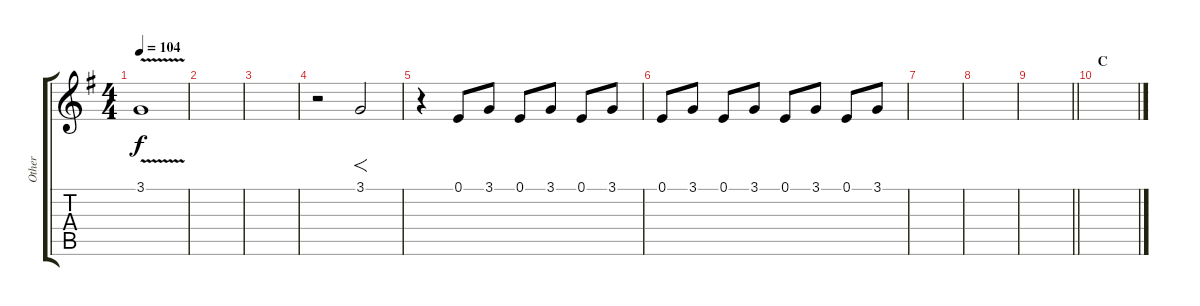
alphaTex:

\track ("Other" "Other") {instrument lead1square}
\staff {score tabs}
\tuning (E4 B3 G3 D3 A2 E2) {hide}
\ts (4 4)
\tempo 104
\clef g2
\ks eminor
3.1{v}.1{dy f} |
|
|
r.2 3.1.2{f} |
r.4 0.1.8 3.1.8 0.1.8 3.1.8 0.1.8 3.1.8 |
0.1.8 3.1.8 0.1.8 3.1.8 0.1.8 3.1.8 0.1.8 3.1.8 |
|
|
\barLineRight lightlight
|
\section ("" "C")
